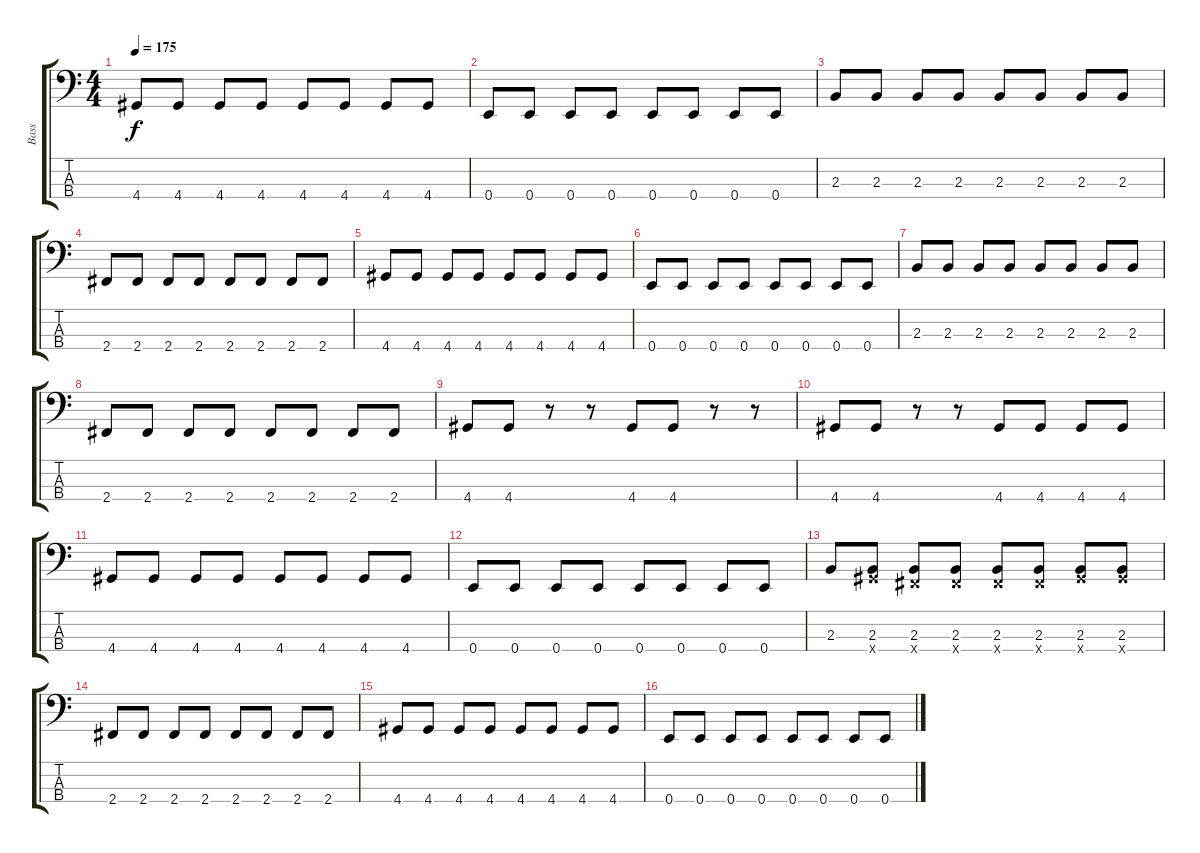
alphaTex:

\track ("Bass" "Bass") {instrument electricbasspick}
\staff {score tabs}
\tuning (G2 D2 A1 E1) {hide}
\ts (4 4)
\tempo 175
\clef f4
\ks c
4.4.8{dy f} 4.4.8 4.4.8 4.4.8 4.4.8 4.4.8 4.4.8 4.4.8 |
0.4.8 0.4.8 0.4.8 0.4.8 0.4.8 0.4.8 0.4.8 0.4.8 |
2.3.8 2.3.8 2.3.8 2.3.8 2.3.8 2.3.8 2.3.8 2.3.8 |
2.4.8 2.4.8 2.4.8 2.4.8 2.4.8 2.4.8 2.4.8 2.4.8 |
4.4.8 4.4.8 4.4.8 4.4.8 4.4.8 4.4.8 4.4.8 4.4.8 |
0.4.8 0.4.8 0.4.8 0.4.8 0.4.8 0.4.8 0.4.8 0.4.8 |
2.3.8 2.3.8 2.3.8 2.3.8 2.3.8 2.3.8 2.3.8 2.3.8 |
2.4.8 2.4.8 2.4.8 2.4.8 2.4.8 2.4.8 2.4.8 2.4.8 |
4.4.8 4.4.8 r.8 r.8 4.4.8 4.4.8 r.8 r.8 |
4.4.8 4.4.8 r.8 r.8 4.4.8 4.4.8 4.4.8 4.4.8 |
4.4.8 4.4.8 4.4.8 4.4.8 4.4.8 4.4.8 4.4.8 4.4.8 |
0.4.8 0.4.8 0.4.8 0.4.8 0.4.8 0.4.8 0.4.8 0.4.8 |
2.3.8 (2.3 4.4{x}).8 (2.3 2.4{x}).8 (2.3 2.4{x}).8 (2.3 2.4{x}).8 (2.3 2.4{x}).8 (2.3 4.4{x}).8 (2.3 4.4{x}).8 |
2.4.8 2.4.8 2.4.8 2.4.8 2.4.8 2.4.8 2.4.8 2.4.8 |
4.4.8 4.4.8 4.4.8 4.4.8 4.4.8 4.4.8 4.4.8 4.4.8 |
0.4.8 0.4.8 0.4.8 0.4.8 0.4.8 0.4.8 0.4.8 0.4.8
